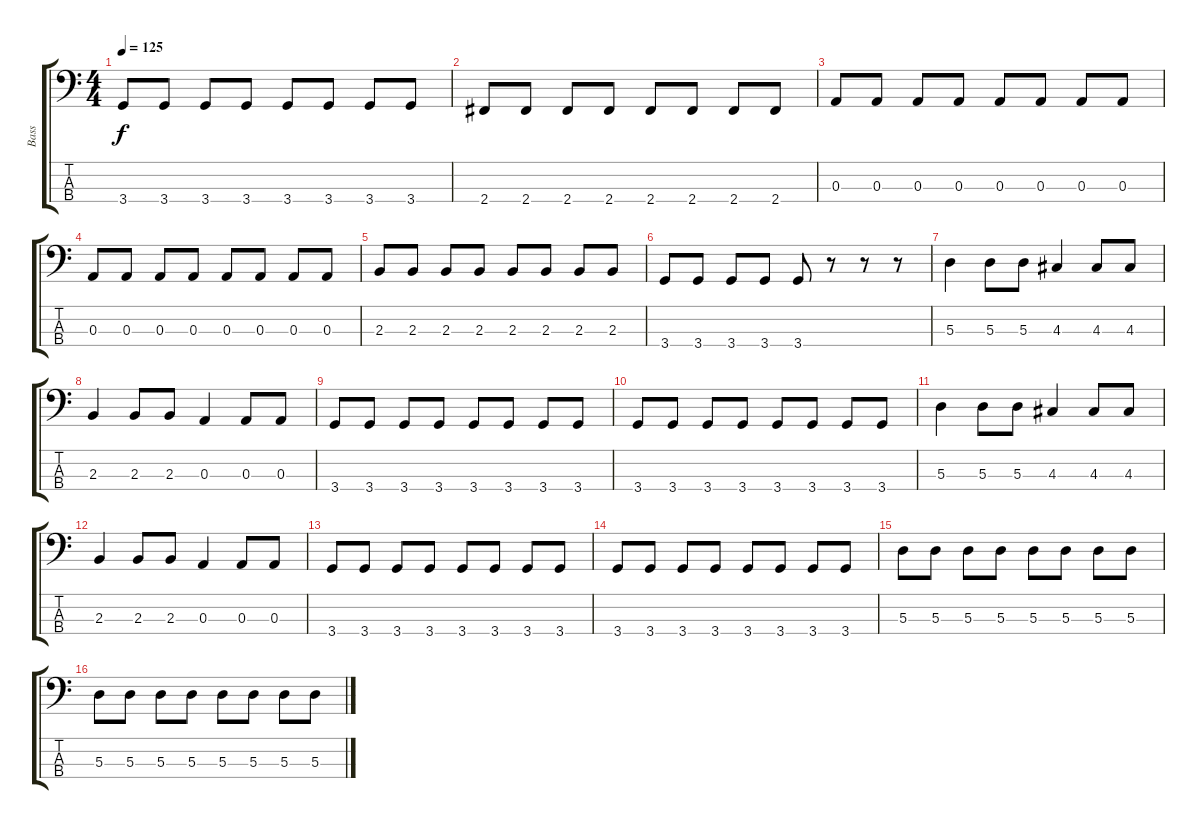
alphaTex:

\track ("Bass" "Bass") {instrument electricbassfinger}
\staff {score tabs}
\tuning (G2 D2 A1 E1) {hide}
\ts (4 4)
\tempo 125
\clef f4
\ks c
3.4.8{dy f} 3.4.8 3.4.8 3.4.8 3.4.8 3.4.8 3.4.8 3.4.8 |
2.4.8 2.4.8 2.4.8 2.4.8 2.4.8 2.4.8 2.4.8 2.4.8 |
0.3.8 0.3.8 0.3.8 0.3.8 0.3.8 0.3.8 0.3.8 0.3.8 |
0.3.8 0.3.8 0.3.8 0.3.8 0.3.8 0.3.8 0.3.8 0.3.8 |
2.3.8 2.3.8 2.3.8 2.3.8 2.3.8 2.3.8 2.3.8 2.3.8 |
3.4.8 3.4.8 3.4.8 3.4.8 3.4.8 r.8 r.8 r.8 |
5.3.4 5.3.8 5.3.8 4.3.4 4.3.8 4.3.8 |
2.3.4 2.3.8 2.3.8 0.3.4 0.3.8 0.3.8 |
3.4.8 3.4.8 3.4.8 3.4.8 3.4.8 3.4.8 3.4.8 3.4.8 |
3.4.8 3.4.8 3.4.8 3.4.8 3.4.8 3.4.8 3.4.8 3.4.8 |
5.3.4 5.3.8 5.3.8 4.3.4 4.3.8 4.3.8 |
2.3.4 2.3.8 2.3.8 0.3.4 0.3.8 0.3.8 |
3.4.8 3.4.8 3.4.8 3.4.8 3.4.8 3.4.8 3.4.8 3.4.8 |
3.4.8 3.4.8 3.4.8 3.4.8 3.4.8 3.4.8 3.4.8 3.4.8 |
5.3.8 5.3.8 5.3.8 5.3.8 5.3.8 5.3.8 5.3.8 5.3.8 |
5.3.8 5.3.8 5.3.8 5.3.8 5.3.8 5.3.8 5.3.8 5.3.8
